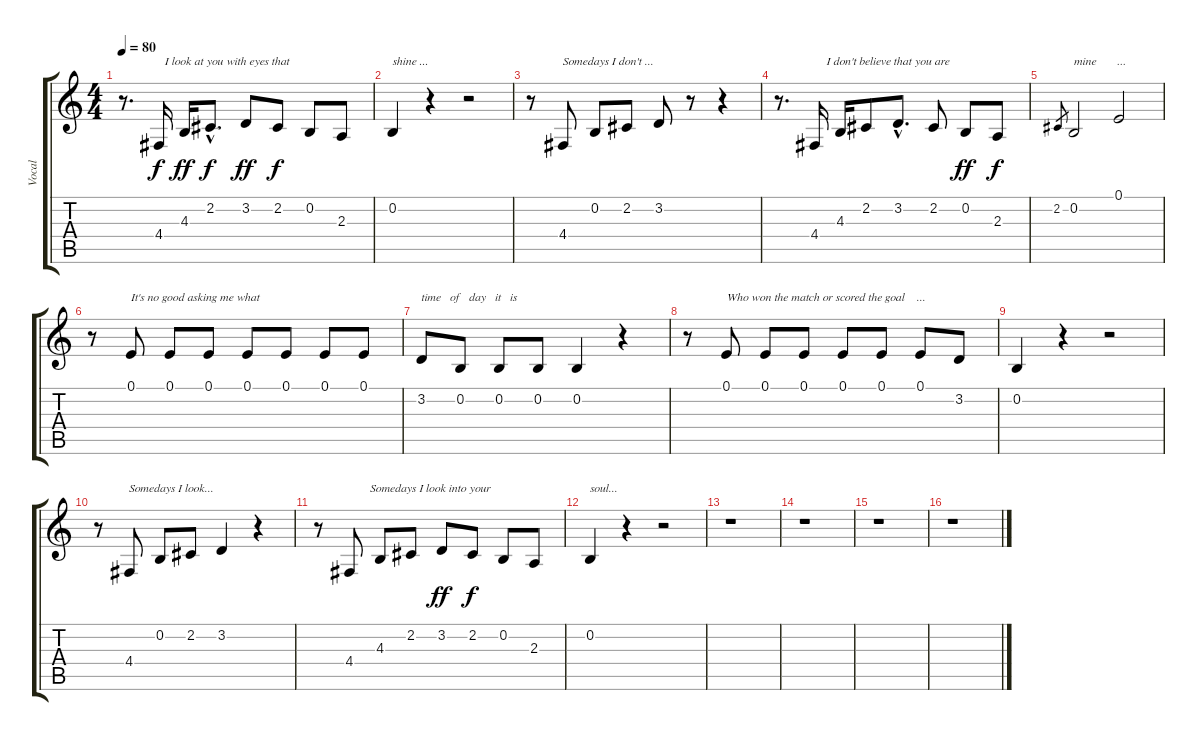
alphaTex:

\track ("Vocal" "Vocal") {instrument voiceoohs}
\staff {score tabs}
\tuning (E4 B3 G3 D3 A2 E2) {hide}
\ts (4 4)
\tempo 80
\clef g2
\ks c
r.8{d dy f} 4.4.16{txt "  I look at you with eyes that"} 4.3.16{dy ff} 2.2{hac}.8{d dy f} 3.2.8{dy ff} 2.2.8{dy f} 0.2.8 2.3.8 |
0.2.4{txt "shine ..."} r.4 r.2 |
r.8 4.4.8{txt "Somedays I don't ..."} 0.2.8 2.2.8 3.2.8 r.8 r.4 |
r.8{d} 4.4.16{txt "    I don't believe that you are "} 4.3.16 2.2.8 3.2{hac}.8{d} 2.2.8 0.2.8{dy ff} 2.3.8{dy f} |
2.2.8{gr} 0.2.2{txt "mine       ..."} 0.1.2 |
r.8 0.1.8{txt "It's no good asking me what"} 0.1.8 0.1.8 0.1.8 0.1.8 0.1.8 0.1.8 |
3.2.8{txt "time   of   day   it   is"} 0.2.8 0.2.8 0.2.8 0.2.4 r.4 |
r.8 0.1.8{txt "Who won the match or scored the goal    ..."} 0.1.8 0.1.8 0.1.8 0.1.8 0.1.8 3.2.8 |
0.2.4 r.4 r.2 |
r.8 4.4.8{txt "Somedays I look..."} 0.2.8 2.2.8 3.2.4 r.4 |
r.8 4.4.8{txt "       Somedays I look into your"} 4.3.8 2.2.8 3.2.8{dy ff} 2.2.8{dy f} 0.2.8 2.3.8 |
0.2.4{txt "soul..."} r.4 r.2 |
r.1 |
r.1 |
r.1 |
r.1
